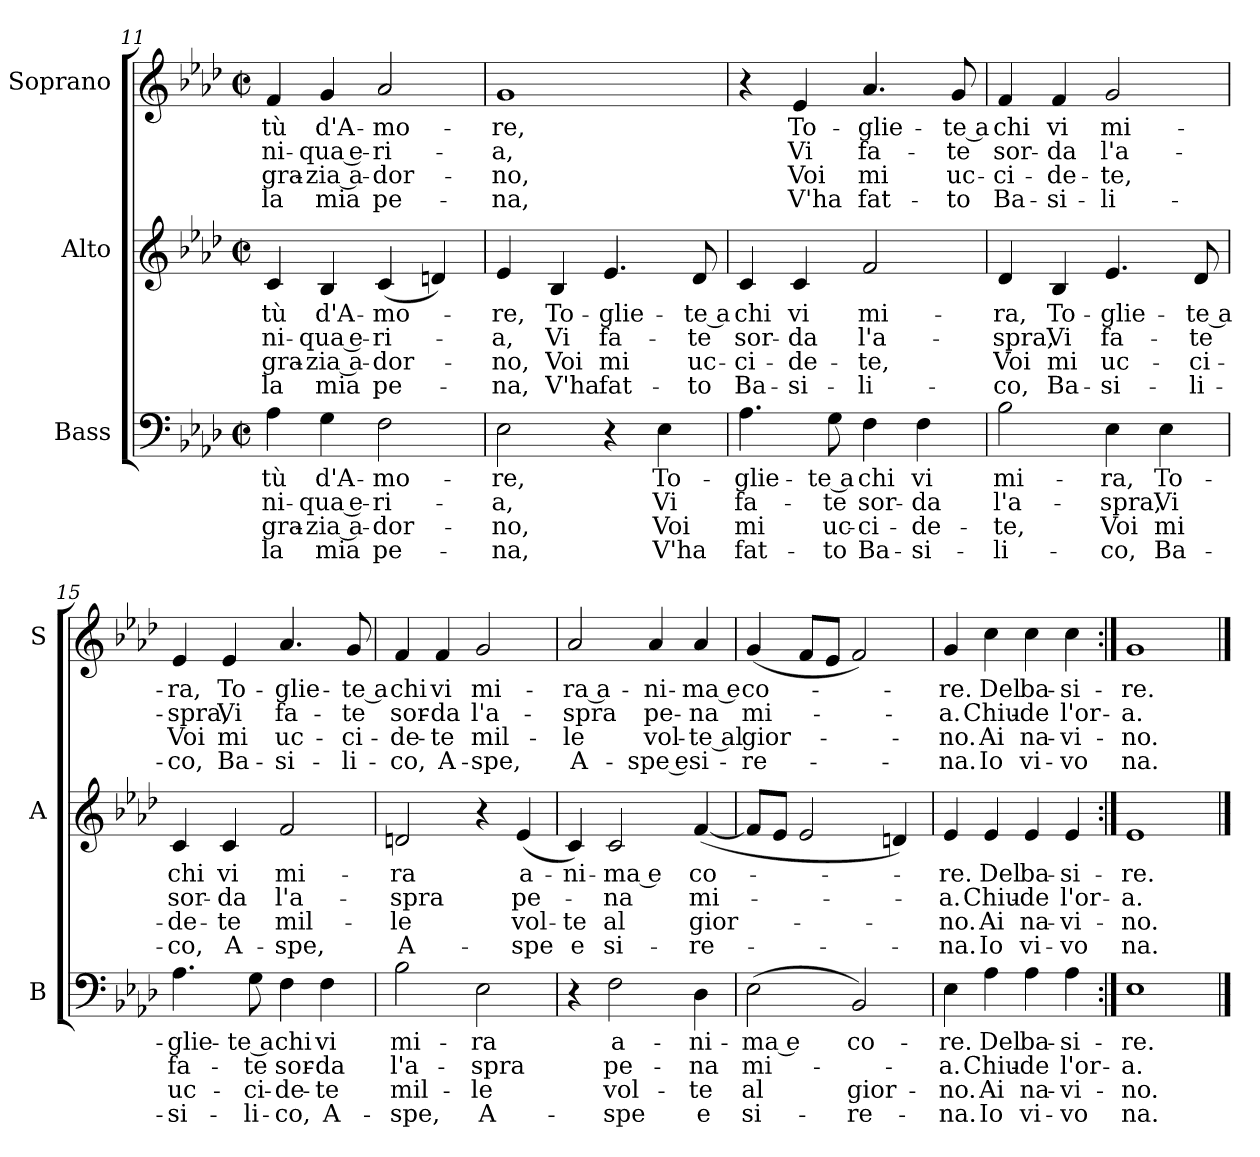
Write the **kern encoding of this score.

**kern	**text	**text	**text	**text	**kern	**text	**text	**text	**text	**kern	**text	**text	**text	**text
*part3	*part3	*part3	*part3	*part3	*part2	*part2	*part2	*part2	*part2	*part1	*part1	*part1	*part1	*part1
*staff3	*staff3	*staff3	*staff3	*staff3	*staff2	*staff2	*staff2	*staff2	*staff2	*staff1	*staff1	*staff1	*staff1	*staff1
*I"Bass	*	*	*	*	*I"Alto	*	*	*	*	*I"Soprano	*	*	*	*
*I'B	*	*	*	*	*I'A	*	*	*	*	*I'S	*	*	*	*
!!LO:LB:g=z
*clefF4	*	*	*	*	*clefG2	*	*	*	*	*clefG2	*	*	*	*
*k[b-e-a-d-]	*	*	*	*	*k[b-e-a-d-]	*	*	*	*	*k[b-e-a-d-]	*	*	*	*
*A-:	*	*	*	*	*A-:	*	*	*	*	*A-:	*	*	*	*
*M2/2	*	*	*	*	*M2/2	*	*	*	*	*M2/2	*	*	*	*
*met(c|)	*	*	*	*	*met(c|)	*	*	*	*	*met(c|)	*	*	*	*
=11	=11	=11	=11	=11	=11	=11	=11	=11	=11	=11	=11	=11	=11	=11
!	!LO:LY:b	!LO:LY:b	!LO:LY:b	!LO:LY:b	!	!LO:LY:b	!LO:LY:b	!LO:LY:b	!LO:LY:b	!	!LO:LY:b	!LO:LY:b	!LO:LY:b	!LO:LY:b
4A-	tù	ni-	-gra-	-la	4c	tù	ni-	-gra-	-la	4f	tù	ni-	-gra-	-la
!	!LO:LY:b	!LO:LY:b	!LO:LY:b	!LO:LY:b	!	!LO:LY:b	!LO:LY:b	!LO:LY:b	!LO:LY:b	!	!LO:LY:b	!LO:LY:b	!LO:LY:b	!LO:LY:b
4G	d'A-	-qua e-	-zia a-	-mia	4B-	d'A-	-qua e-	-zia a-	-mia	4g	d'A-	-qua e-	-zia a-	-mia
!	!LO:LY:b	!LO:LY:b	!LO:LY:b	!LO:LY:b	!	!LO:LY:b	!LO:LY:b	!LO:LY:b	!LO:LY:b	!	!LO:LY:b	!LO:LY:b	!LO:LY:b	!LO:LY:b
2F	mo-	-ri-	-dor-	-pe-	(<4c	mo-	ri-	dor-	pe-	2a-	mo-	-ri-	-dor-	-pe-
.	.	.	.	.	4dn)	.	.	.	.	.	.	.	.	.
=12	=12	=12	=12	=12	=12	=12	=12	=12	=12	=12	=12	=12	=12	=12
!	!LO:LY:b	!LO:LY:b	!LO:LY:b	!LO:LY:b	!	!LO:LY:b	!LO:LY:b	!LO:LY:b	!LO:LY:b	!	!LO:LY:b	!LO:LY:b	!LO:LY:b	!LO:LY:b
2E-	-re,	a,	no,	na,	4e-	re,	a,	no,	na,	1g	-re,	a,	no,	na,
!	!	!	!	!	!	!LO:LY:b	!LO:LY:b	!LO:LY:b	!LO:LY:b	!	!	!	!	!
.	.	.	.	.	4B-	To-	-Vi	Voi	V'ha	.	.	.	.	.
!	!	!	!	!	!	!LO:LY:b	!LO:LY:b	!LO:LY:b	!LO:LY:b	!	!	!	!	!
4r	.	.	.	.	4.e-	glie-	-fa-	-mi	fat-	.	.	.	.	.
!	!LO:LY:b	!LO:LY:b	!LO:LY:b	!LO:LY:b	!	!	!	!	!	!	!	!	!	!
4E-	To-	-Vi	Voi	V'ha	.	.	.	.	.	.	.	.	.	.
!	!	!	!	!	!	!LO:LY:b	!LO:LY:b	!LO:LY:b	!LO:LY:b	!	!	!	!	!
.	.	.	.	.	8d-	-te a	te	uc-	-to	.	.	.	.	.
=13	=13	=13	=13	=13	=13	=13	=13	=13	=13	=13	=13	=13	=13	=13
!	!LO:LY:b	!LO:LY:b	!LO:LY:b	!LO:LY:b	!	!LO:LY:b	!LO:LY:b	!LO:LY:b	!LO:LY:b	!	!	!	!	!
4.A-	glie-	-fa-	-mi	fat-	4c	chi	sor-	-ci-	-Ba-	4r	.	.	.	.
!	!	!	!	!	!	!LO:LY:b	!LO:LY:b	!LO:LY:b	!LO:LY:b	!	!LO:LY:b	!LO:LY:b	!LO:LY:b	!LO:LY:b
.	.	.	.	.	4c	-vi	da	de-	-si-	4e-	To-	-Vi	Voi	V'ha
!	!LO:LY:b	!LO:LY:b	!LO:LY:b	!LO:LY:b	!	!	!	!	!	!	!	!	!	!
8G	-te a	te	uc-	-to	.	.	.	.	.	.	.	.	.	.
!	!LO:LY:b	!LO:LY:b	!LO:LY:b	!LO:LY:b	!	!LO:LY:b	!LO:LY:b	!LO:LY:b	!LO:LY:b	!	!LO:LY:b	!LO:LY:b	!LO:LY:b	!LO:LY:b
4F	chi	sor-	-ci-	-Ba-	2f	-mi-	-l'a-	-te,	li-	4.a-	glie-	-fa-	-mi	fat-
!	!LO:LY:b	!LO:LY:b	!LO:LY:b	!LO:LY:b	!	!	!	!	!	!	!	!	!	!
4F	-vi	da	de-	-si-	.	.	.	.	.	.	.	.	.	.
!	!	!	!	!	!	!	!	!	!	!	!LO:LY:b	!LO:LY:b	!LO:LY:b	!LO:LY:b
.	.	.	.	.	.	.	.	.	.	8g	-te a	te	uc-	-to
=14	=14	=14	=14	=14	=14	=14	=14	=14	=14	=14	=14	=14	=14	=14
!	!LO:LY:b	!LO:LY:b	!LO:LY:b	!LO:LY:b	!	!LO:LY:b	!LO:LY:b	!LO:LY:b	!LO:LY:b	!	!LO:LY:b	!LO:LY:b	!LO:LY:b	!LO:LY:b
2B-	-mi-	-l'a-	-te,	li-	4d-	-ra,	spra,	Voi	co,	4f	chi	sor-	-ci-	-Ba-
!	!	!	!	!	!	!LO:LY:b	!LO:LY:b	!LO:LY:b	!LO:LY:b	!	!LO:LY:b	!LO:LY:b	!LO:LY:b	!LO:LY:b
.	.	.	.	.	4B-	To-	-Vi	mi	Ba-	4f	-vi	da	de-	-si-
!	!LO:LY:b	!LO:LY:b	!LO:LY:b	!LO:LY:b	!	!LO:LY:b	!LO:LY:b	!LO:LY:b	!LO:LY:b	!	!LO:LY:b	!LO:LY:b	!LO:LY:b	!LO:LY:b
4E-	-ra,	spra,	Voi	co,	4.e-	-glie-	-fa-	-uc-	-si-	2g	-mi-	-l'a-	-te,	li-
!	!LO:LY:b	!LO:LY:b	!LO:LY:b	!LO:LY:b	!	!	!	!	!	!	!	!	!	!
4E-	To-	-Vi	mi	Ba-	.	.	.	.	.	.	.	.	.	.
!	!	!	!	!	!	!LO:LY:b	!LO:LY:b	!LO:LY:b	!LO:LY:b	!	!	!	!	!
.	.	.	.	.	8d-	-te a	te	ci-	-li-	.	.	.	.	.
=15	=15	=15	=15	=15	=15	=15	=15	=15	=15	=15	=15	=15	=15	=15
!	!LO:LY:b	!LO:LY:b	!LO:LY:b	!LO:LY:b	!	!LO:LY:b	!LO:LY:b	!LO:LY:b	!LO:LY:b	!	!LO:LY:b	!LO:LY:b	!LO:LY:b	!LO:LY:b
4.A-	-glie-	-fa-	-uc-	-si-	4c	-chi	sor-	-de-	-co,	4e-	-ra,	spra,	Voi	co,
!	!	!	!	!	!	!LO:LY:b	!LO:LY:b	!LO:LY:b	!LO:LY:b	!	!LO:LY:b	!LO:LY:b	!LO:LY:b	!LO:LY:b
.	.	.	.	.	4c	vi	da	te	A-	4e-	To-	-Vi	mi	Ba-
!	!LO:LY:b	!LO:LY:b	!LO:LY:b	!LO:LY:b	!	!	!	!	!	!	!	!	!	!
8G	-te a	te	ci-	-li-	.	.	.	.	.	.	.	.	.	.
!	!LO:LY:b	!LO:LY:b	!LO:LY:b	!LO:LY:b	!	!LO:LY:b	!LO:LY:b	!LO:LY:b	!LO:LY:b	!	!LO:LY:b	!LO:LY:b	!LO:LY:b	!LO:LY:b
4F	-chi	sor-	-de-	-co,	2f	-mi-	-l'a-	-mil-	-spe,	4.a-	-glie-	-fa-	-uc-	-si-
!	!LO:LY:b	!LO:LY:b	!LO:LY:b	!LO:LY:b	!	!	!	!	!	!	!	!	!	!
4F	vi	da	te	A-	.	.	.	.	.	.	.	.	.	.
!	!	!	!	!	!	!	!	!	!	!	!LO:LY:b	!LO:LY:b	!LO:LY:b	!LO:LY:b
.	.	.	.	.	.	.	.	.	.	8g	-te a	te	ci-	-li-
!!LO:LB:g=z
=16	=16	=16	=16	=16	=16	=16	=16	=16	=16	=16	=16	=16	=16	=16
!	!LO:LY:b	!LO:LY:b	!LO:LY:b	!LO:LY:b	!	!LO:LY:b	!LO:LY:b	!LO:LY:b	!LO:LY:b	!	!LO:LY:b	!LO:LY:b	!LO:LY:b	!LO:LY:b
2B-	-mi-	-l'a-	-mil-	-spe,	2dn	ra	spra	le	A-	4f	-chi	sor-	-de-	-co,
!	!	!	!	!	!	!	!	!	!	!	!LO:LY:b	!LO:LY:b	!LO:LY:b	!LO:LY:b
.	.	.	.	.	.	.	.	.	.	4f	vi	da	te	A-
!	!LO:LY:b	!LO:LY:b	!LO:LY:b	!LO:LY:b	!	!	!	!	!	!	!LO:LY:b	!LO:LY:b	!LO:LY:b	!LO:LY:b
2E-	ra	spra	le	A-	4r	.	.	.	.	2g	-mi-	-l'a-	-mil-	-spe,
!	!	!	!	!	!	!LO:LY:b	!LO:LY:b	!LO:LY:b	!LO:LY:b	!	!	!	!	!
.	.	.	.	.	(<4e-	-a-	-pe-	vol-	-spe	.	.	.	.	.
=17	=17	=17	=17	=17	=17	=17	=17	=17	=17	=17	=17	=17	=17	=17
!	!	!	!	!	!	!LO:LY:b	!	!LO:LY:b	!LO:LY:b	!	!LO:LY:b	!LO:LY:b	!LO:LY:b	!LO:LY:b
4r	.	.	.	.	4c)	ni-	.	-te	e	2a-	ra a-	-spra	le	A-
!	!LO:LY:b	!LO:LY:b	!LO:LY:b	!LO:LY:b	!	!LO:LY:b	!LO:LY:b	!LO:LY:b	!LO:LY:b	!	!	!	!	!
2F	-a-	-pe-	-vol-	-spe	2c	ma e	na	al	si-	.	.	.	.	.
!	!	!	!	!	!	!	!	!	!	!	!LO:LY:b	!LO:LY:b	!LO:LY:b	!LO:LY:b
.	.	.	.	.	.	.	.	.	.	4a-	-ni-	-pe-	-vol-	-spe e
!	!LO:LY:b	!LO:LY:b	!LO:LY:b	!LO:LY:b	!	!LO:LY:b	!LO:LY:b	!LO:LY:b	!LO:LY:b	!	!LO:LY:b	!LO:LY:b	!LO:LY:b	!LO:LY:b
4D-	ni-	-na	te	e	(<[4f	-co-	mi-	gior-	re-	4a-	ma e	na	te al	si-
=18	=18	=18	=18	=18	=18	=18	=18	=18	=18	=18	=18	=18	=18	=18
!	!LO:LY:b	!LO:LY:b	!LO:LY:b	!LO:LY:b	!	!	!	!	!	!	!LO:LY:b	!LO:LY:b	!LO:LY:b	!LO:LY:b
(<2E-	ma e	mi-	al	si-	8fL]	.	.	.	.	(<4g	-co-	mi-	gior-	re-
.	.	.	.	.	8e-J	.	.	.	.	.	.	.	.	.
.	.	.	.	.	2e-	.	.	.	.	8fL	.	.	.	.
.	.	.	.	.	.	.	.	.	.	8e-J	.	.	.	.
!	!LO:LY:b	!	!LO:LY:b	!LO:LY:b	!	!	!	!	!	!	!	!	!	!
2BB-)	-co-	.	-gior-	-re-	.	.	.	.	.	2f)	.	.	.	.
.	.	.	.	.	4dn)	.	.	.	.	.	.	.	.	.
=19	=19	=19	=19	=19	=19	=19	=19	=19	=19	=19	=19	=19	=19	=19
!	!LO:LY:b	!LO:LY:b	!LO:LY:b	!LO:LY:b	!	!LO:LY:b	!LO:LY:b	!LO:LY:b	!LO:LY:b	!	!LO:LY:b	!LO:LY:b	!LO:LY:b	!LO:LY:b
4E-	-re.	a.	no.	na.	4e-	re.	a.	no.	na.	4g	re.	a.	no.	na.
!	!LO:LY:b	!LO:LY:b	!LO:LY:b	!LO:LY:b	!	!LO:LY:b	!LO:LY:b	!LO:LY:b	!LO:LY:b	!	!LO:LY:b	!LO:LY:b	!LO:LY:b	!LO:LY:b
4A-	Del	Chiu-	-Ai	Io	4e-	Del	Chiu-	-Ai	Io	4cc	Del	Chiu-	-Ai	Io
!	!LO:LY:b	!LO:LY:b	!LO:LY:b	!LO:LY:b	!	!LO:LY:b	!LO:LY:b	!LO:LY:b	!LO:LY:b	!	!LO:LY:b	!LO:LY:b	!LO:LY:b	!LO:LY:b
4A-	ba-	-de	na-	-vi-	4e-	ba-	-de	na-	-vi-	4cc	ba-	-de	na-	-vi-
!	!LO:LY:b	!LO:LY:b	!LO:LY:b	!LO:LY:b	!	!LO:LY:b	!LO:LY:b	!LO:LY:b	!LO:LY:b	!	!LO:LY:b	!LO:LY:b	!LO:LY:b	!LO:LY:b
4A-	-si-	l'or-	vi-	vo	4e-	-si-	l'or-	vi-	vo	4cc	-si-	l'or-	vi-	vo
=20:|!	=20:|!	=20:|!	=20:|!	=20:|!	=20:|!	=20:|!	=20:|!	=20:|!	=20:|!	=20:|!	=20:|!	=20:|!	=20:|!	=20:|!
!	!LO:LY:b	!LO:LY:b	!LO:LY:b	!LO:LY:b	!	!LO:LY:b	!LO:LY:b	!LO:LY:b	!LO:LY:b	!	!LO:LY:b	!LO:LY:b	!LO:LY:b	!LO:LY:b
1E-	re.	a.	no.	na.	1e-	re.	a.	no.	na.	1g	re.	a.	no.	na.
==	==	==	==	==	==	==	==	==	==	==	==	==	==	==
*-	*-	*-	*-	*-	*-	*-	*-	*-	*-	*-	*-	*-	*-	*-
